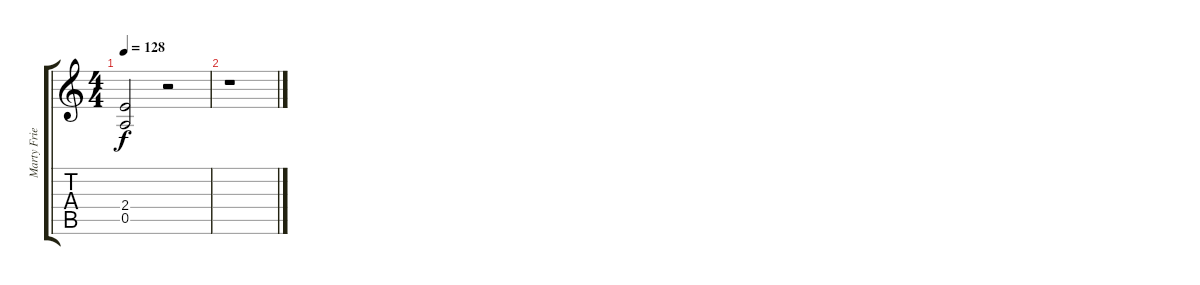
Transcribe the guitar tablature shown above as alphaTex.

\track ("Marty Friedman's fills" "Marty Frie") {instrument distortionguitar}
\staff {score tabs}
\tuning (E4 B3 G3 D3 A2 E2) {hide}
\ts (4 4)
\tempo 128
\clef g2
\ks c
(2.4 0.5).2{dy f} r.2 |
r.1
